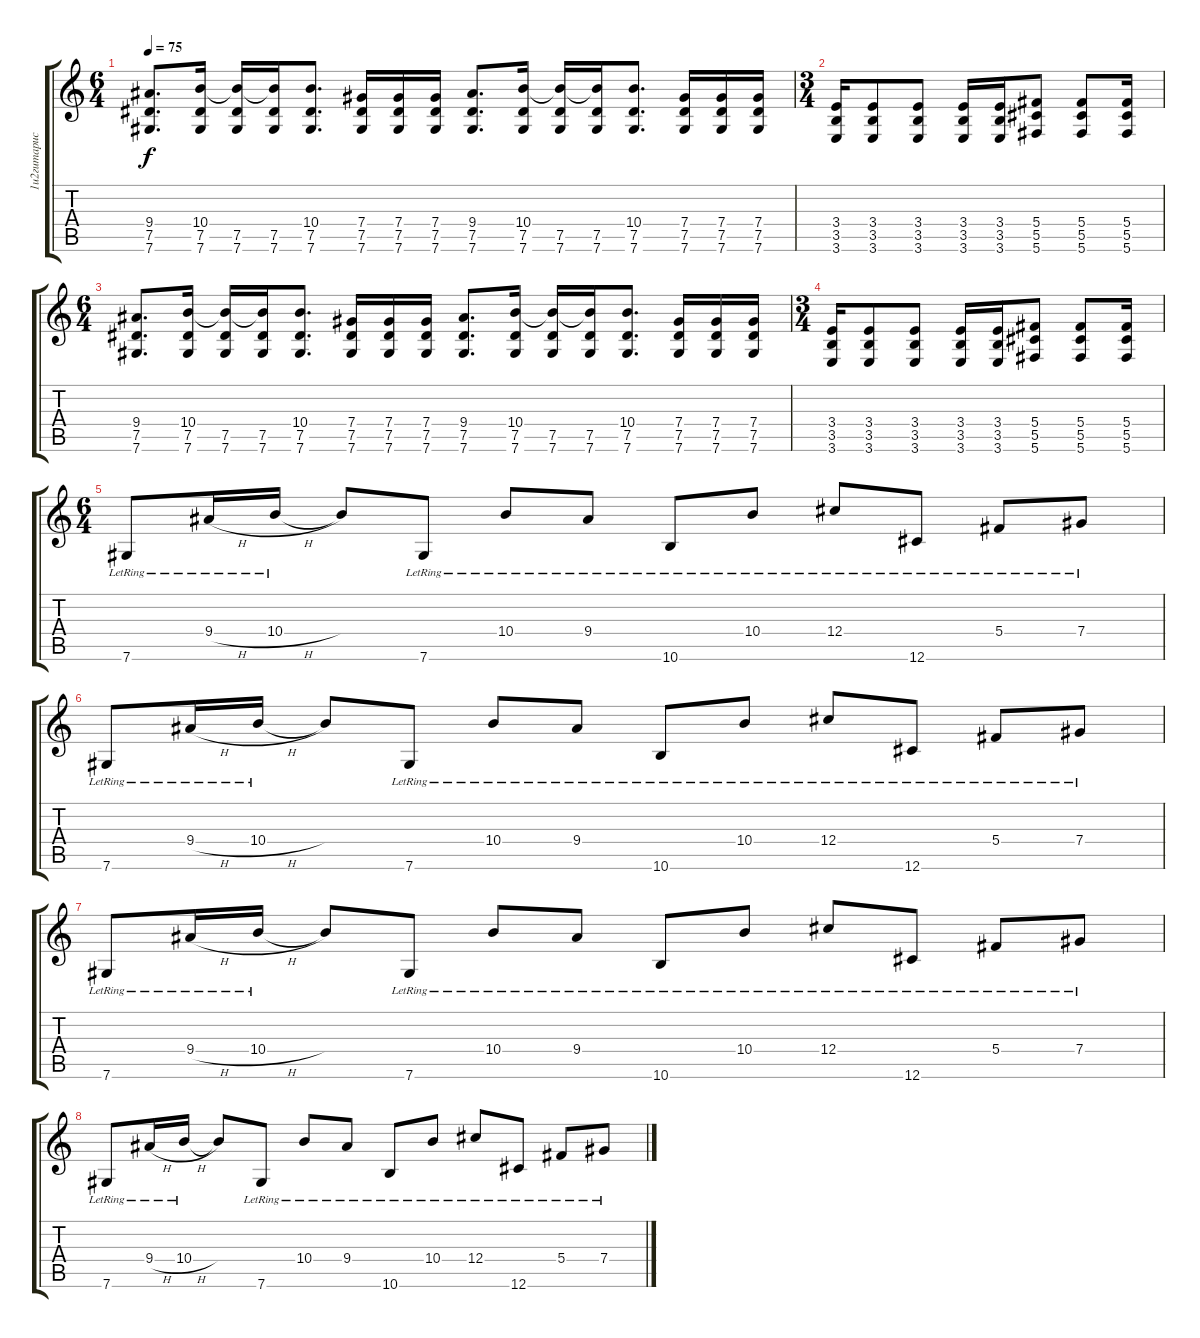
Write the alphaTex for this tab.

\track ("1и2гитаристы)" "1и2гитарис") {instrument electricguitarclean}
\staff {score tabs}
\tuning (Eb4 Bb3 Gb3 Db3 Ab2 Db2) {hide}
\ts (6 4)
\tempo 75
\clef g2
\ks c
(9.4 7.5 7.6).8{d dy f instrument distortionguitar} (10.4 7.5 7.6).16 (10.4{t} 7.5 7.6).16 (10.4{t} 7.5 7.6).16 (10.4 7.5 7.6).8{d} (7.4 7.5 7.6).16 (7.4 7.5 7.6).16 (7.4 7.5 7.6).16 (9.4 7.5 7.6).8{d} (10.4 7.5 7.6).16 (10.4{t} 7.5 7.6).16 (10.4{t} 7.5 7.6).16 (10.4 7.5 7.6).8{d} (7.4 7.5 7.6).16 (7.4 7.5 7.6).16 (7.4 7.5 7.6).16 |
\ts (3 4)
(3.4 3.5 3.6).16 (3.4 3.5 3.6).8 (3.4 3.5 3.6).8 (3.4 3.5 3.6).16 (3.4 3.5 3.6).16 (5.4 5.5 5.6).8 (5.4 5.5 5.6).8 (5.4 5.5 5.6).16 |
\ts (6 4)
(9.4 7.5 7.6).8{d} (10.4 7.5 7.6).16 (10.4{t} 7.5 7.6).16 (10.4{t} 7.5 7.6).16 (10.4 7.5 7.6).8{d} (7.4 7.5 7.6).16 (7.4 7.5 7.6).16 (7.4 7.5 7.6).16 (9.4 7.5 7.6).8{d} (10.4 7.5 7.6).16 (10.4{t} 7.5 7.6).16 (10.4{t} 7.5 7.6).16 (10.4 7.5 7.6).8{d} (7.4 7.5 7.6).16 (7.4 7.5 7.6).16 (7.4 7.5 7.6).16 |
\ts (3 4)
(3.4 3.5 3.6).16 (3.4 3.5 3.6).8 (3.4 3.5 3.6).8 (3.4 3.5 3.6).16 (3.4 3.5 3.6).16 (5.4 5.5 5.6).8 (5.4 5.5 5.6).8 (5.4 5.5 5.6).16 |
\ts (6 4)
7.6{lr}.8{instrument electricguitarclean} 9.4{h lr}.16 10.4{h lr}.16 10.4{t}.8 7.6{lr}.8 10.4{lr}.8 9.4{lr}.8 10.6{lr}.8 10.4{lr}.8 12.4{lr}.8 12.6{lr}.8 5.4{lr}.8 7.4{lr}.8 |
7.6{lr}.8 9.4{h lr}.16 10.4{h lr}.16 10.4{t}.8 7.6{lr}.8 10.4{lr}.8 9.4{lr}.8 10.6{lr}.8 10.4{lr}.8 12.4{lr}.8 12.6{lr}.8 5.4{lr}.8 7.4{lr}.8 |
7.6{lr}.8 9.4{h lr}.16 10.4{h lr}.16 10.4{t}.8 7.6{lr}.8 10.4{lr}.8 9.4{lr}.8 10.6{lr}.8 10.4{lr}.8 12.4{lr}.8 12.6{lr}.8 5.4{lr}.8 7.4{lr}.8 |
7.6{lr}.8 9.4{h lr}.16 10.4{h lr}.16 10.4{t}.8 7.6{lr}.8 10.4{lr}.8 9.4{lr}.8 10.6{lr}.8 10.4{lr}.8 12.4{lr}.8 12.6{lr}.8 5.4{lr}.8 7.4{lr}.8
